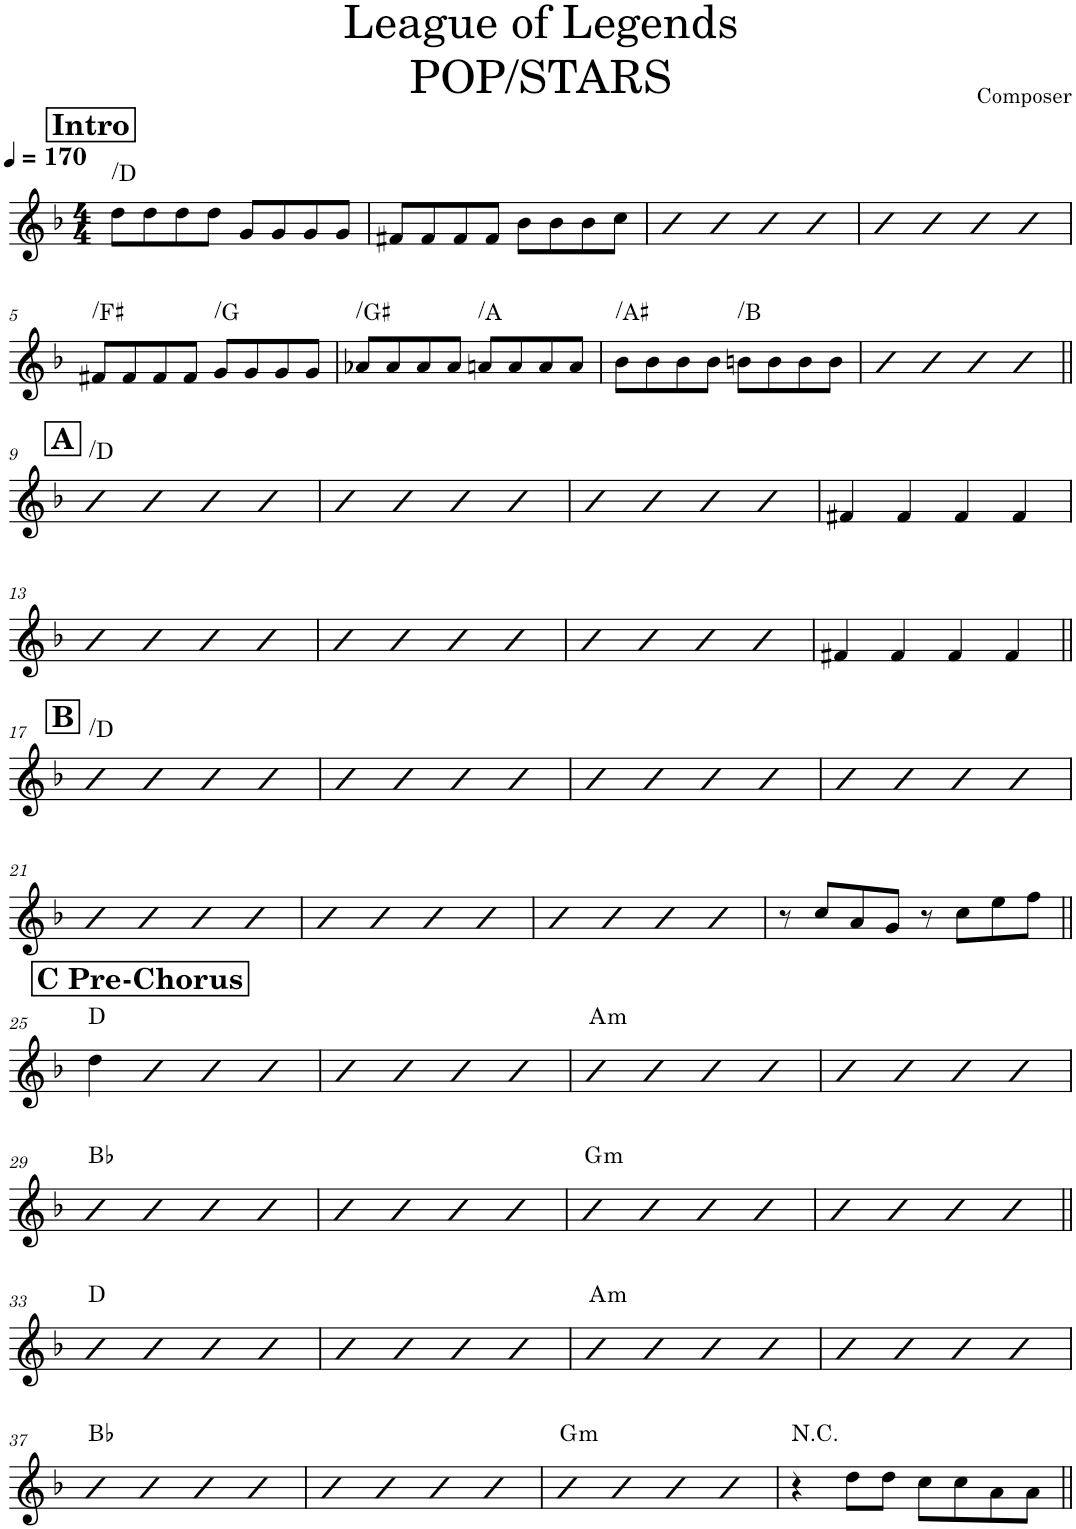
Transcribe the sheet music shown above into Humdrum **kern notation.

**kern	**harte
*part1	*part1
*staff1	*
*I"Piano	*
*I'Pno.	*
*clefG2	*
*k[b-]	*
*M4/4	*
*MM170	*
!!LO:REH:place=s1:a:B:cj:fs=14:t=Intro
=1	=1
!	!LO:H:kt=N.C.
8dd\L	N
8dd\	.
8dd\	.
8dd\J	.
8g/L	.
8g/	.
8g/	.
8g/J	.
=2	=2
8f#X/L	.
8f#/	.
8f#/	.
8f#/J	.
8b-\L	.
8b-\	.
8b-\	.
8cc\J	.
=3	=3
4b-	.
4b-	.
4b-	.
4b-	.
=4	=4
4b-	.
4b-	.
4b-	.
4b-	.
!!LO:LB:g=z
=5	=5
!	!LO:H:kt=N.C.
8f#X/L	N
8f#/	.
8f#/	.
8f#/J	.
!	!LO:H:kt=N.C.
8g/L	N
8g/	.
8g/	.
8g/J	.
=6	=6
!	!LO:H:kt=N.C.
8a-X/L	N
8a-/	.
8a-/	.
8a-/J	.
!	!LO:H:kt=N.C.
8an/L	N
8a/	.
8a/	.
8a/J	.
=7	=7
!	!LO:H:kt=N.C.
8b-\L	N
8b-\	.
8b-\	.
8b-\J	.
!	!LO:H:kt=N.C.
8bn\L	N
8b\	.
8b\	.
8b\J	.
=8	=8
4b-	.
4b-	.
4b-	.
4b-	.
!!LO:LB:g=z
!!LO:REH:place=s1:a:B:cj:fs=14:t=A
=9||	=9||
!	!LO:H:kt=N.C.
4b-	N
4b-	.
4b-	.
4b-	.
=10	=10
4b-	.
4b-	.
4b-	.
4b-	.
=11	=11
4b-	.
4b-	.
4b-	.
4b-	.
=12	=12
4f#X/	.
4f#/	.
4f#/	.
4f#/	.
!!LO:LB:g=z
=13	=13
4b-	.
4b-	.
4b-	.
4b-	.
=14	=14
4b-	.
4b-	.
4b-	.
4b-	.
=15	=15
4b-	.
4b-	.
4b-	.
4b-	.
=16	=16
4f#X/	.
4f#/	.
4f#/	.
4f#/	.
!!LO:LB:g=z
!!LO:REH:place=s1:a:B:cj:fs=14:t=B
=17||	=17||
!	!LO:H:kt=N.C.
4b-	N
4b-	.
4b-	.
4b-	.
=18	=18
4b-	.
4b-	.
4b-	.
4b-	.
=19	=19
4b-	.
4b-	.
4b-	.
4b-	.
=20	=20
4b-	.
4b-	.
4b-	.
4b-	.
!!LO:LB:g=z
=21	=21
4b-	.
4b-	.
4b-	.
4b-	.
=22	=22
4b-	.
4b-	.
4b-	.
4b-	.
=23	=23
4b-	.
4b-	.
4b-	.
4b-	.
=24	=24
8r	.
8cc/L	.
8a/	.
8g/J	.
8r	.
8cc\L	.
8ee\	.
8ff\J	.
!!LO:LB:g=z
!!LO:REH:place=s1:a:B:cj:fs=14:t=C Pre-Chorus
=25||	=25||
4dd\	D:maj
4b-	.
4b-	.
4b-	.
=26	=26
4b-	.
4b-	.
4b-	.
4b-	.
=27	=27
!	!LO:H:kt=m
4b-	A:min
4b-	.
4b-	.
4b-	.
=28	=28
4b-	.
4b-	.
4b-	.
4b-	.
!!LO:LB:g=z
=29	=29
4b-	Bb:maj
4b-	.
4b-	.
4b-	.
=30	=30
4b-	.
4b-	.
4b-	.
4b-	.
=31	=31
!	!LO:H:kt=m
4b-	G:min
4b-	.
4b-	.
4b-	.
=32	=32
4b-	.
4b-	.
4b-	.
4b-	.
!!LO:LB:g=z
=33||	=33||
4b-	D:maj
4b-	.
4b-	.
4b-	.
=34	=34
4b-	.
4b-	.
4b-	.
4b-	.
=35	=35
!	!LO:H:kt=m
4b-	A:min
4b-	.
4b-	.
4b-	.
=36	=36
4b-	.
4b-	.
4b-	.
4b-	.
!!LO:LB:g=z
=37	=37
4b-	Bb:maj
4b-	.
4b-	.
4b-	.
=38	=38
4b-	.
4b-	.
4b-	.
4b-	.
=39	=39
!	!LO:H:kt=m
4b-	G:min
4b-	.
4b-	.
4b-	.
=40	=40
!	!LO:H:kt=N.C.
4r	N
8dd\L	.
8dd\J	.
8cc\L	.
8cc\	.
8a\	.
8a\J	.
=||	=||
*-	*-
